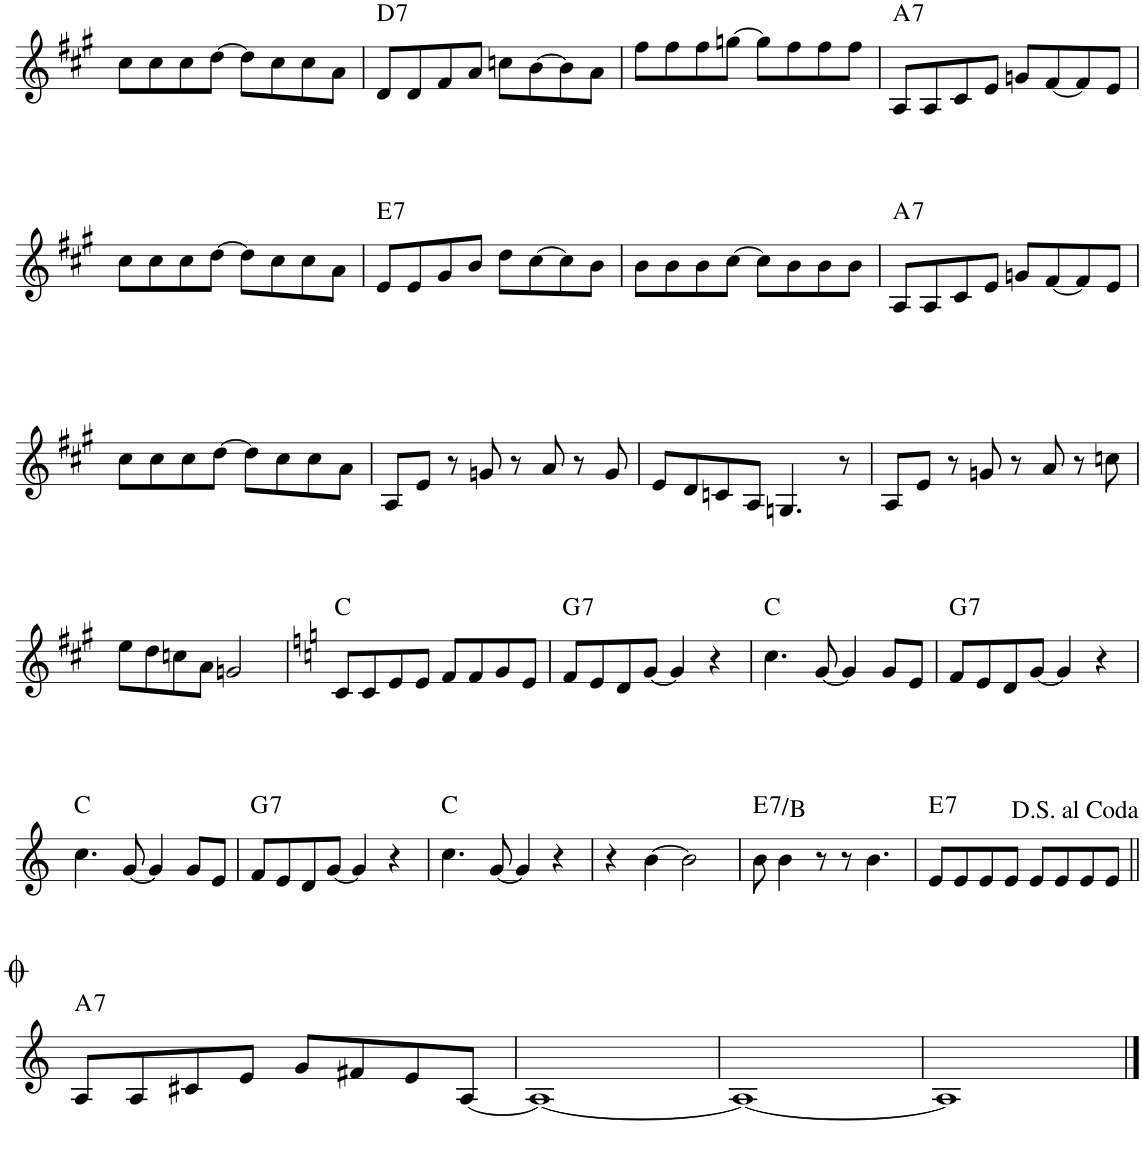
**kern	**harte
*part1	*part1
*staff1	*
*I"Piano	*
*I'Pno.	*
!!LO:PB:g=z
*clefG2	*
*k[f#c#g#]	*
*M4/4	*
=46	=46
8cc#\L	.
8cc#\	.
8cc#\	.
[8dd\J	.
8dd\L]	.
8cc#\	.
8cc#\	.
8a\J	.
=47	=47
!	!LO:H:kt=7
8d/L	D:7
8d/	.
8f#/	.
8a/J	.
8ccn\L	.
[8b\	.
8b\]	.
8a\J	.
=48	=48
8ff#\L	.
8ff#\	.
8ff#\	.
[8ggn\J	.
8gg\L]	.
8ff#\	.
8ff#\	.
8ff#\J	.
=49	=49
!	!LO:H:kt=7
8A/L	A:7
8A/	.
8c#/	.
8e/J	.
8gn/L	.
[8f#/	.
8f#/]	.
8e/J	.
!!LO:LB:g=z
=50	=50
8cc#\L	.
8cc#\	.
8cc#\	.
[8dd\J	.
8dd\L]	.
8cc#\	.
8cc#\	.
8a\J	.
=51	=51
!	!LO:H:kt=7
8e/L	E:7
8e/	.
8g#/	.
8b/J	.
8dd\L	.
[8cc#\	.
8cc#\]	.
8b\J	.
=52	=52
8b\L	.
8b\	.
8b\	.
[8cc#\J	.
8cc#\L]	.
8b\	.
8b\	.
8b\J	.
=53	=53
!	!LO:H:kt=7
8A/L	A:7
8A/	.
8c#/	.
8e/J	.
8gn/L	.
[8f#/	.
8f#/]	.
8e/J	.
!!LO:LB:g=z
=54	=54
8cc#\L	.
8cc#\	.
8cc#\	.
[8dd\J	.
8dd\L]	.
8cc#\	.
8cc#\	.
8a\J	.
=55	=55
8A/L	.
8e/J	.
8r	.
8gn/	.
8r	.
8a/	.
8r	.
8g/	.
=56	=56
8e/L	.
8d/	.
8cn/	.
8A/J	.
4.Gn/	.
8r	.
=57	=57
8A/L	.
8e/J	.
8r	.
8gn/	.
8r	.
8a/	.
8r	.
8ccn\	.
!!LO:LB:g=z
=58	=58
8ee\L	.
8dd\	.
8ccn\	.
8a\J	.
2gn/	.
=59	=59
*k[]	*
8c/L	C:maj
8c/	.
8e/	.
8e/J	.
8f/L	.
8f/	.
8g/	.
8e/J	.
=60	=60
!	!LO:H:kt=7
8f/L	G:7
8e/	.
8d/	.
[8g/J	.
4g/]	.
4r	.
=61	=61
4.cc\	C:maj
[8g/	.
4g/]	.
8g/L	.
8e/J	.
=62	=62
!	!LO:H:kt=7
8f/L	G:7
8e/	.
8d/	.
[8g/J	.
4g/]	.
4r	.
!!LO:LB:g=z
=63	=63
4.cc\	C:maj
[8g/	.
4g/]	.
8g/L	.
8e/J	.
=64	=64
!	!LO:H:kt=7
8f/L	G:7
8e/	.
8d/	.
[8g/J	.
4g/]	.
4r	.
=65	=65
4.cc\	C:maj
[8g/	.
4g/]	.
4r	.
=66	=66
4r	.
[4b\	.
2b\]	.
=67	=67
!	!LO:H:kt=7
8b\	E:7/5
4b\	.
8r	.
8r	.
4.b\	.
=68	=68
!	!LO:H:kt=7
8e/L	E:7
8e/	.
8e/	.
8e/J	.
8e/L	.
8e/	.
8e/	.
8e/J	.
!!LO:LB:g=z
=69||	=69||
!	!LO:H:kt=7
8A/L	A:7
8A/	.
8c#X/	.
8e/J	.
8g/L	.
8f#X/	.
8e/	.
[8A/J	.
=70	=70
1A_	.
=71	=71
1A_	.
=72	=72
1A]	.
==	==
*-	*-
